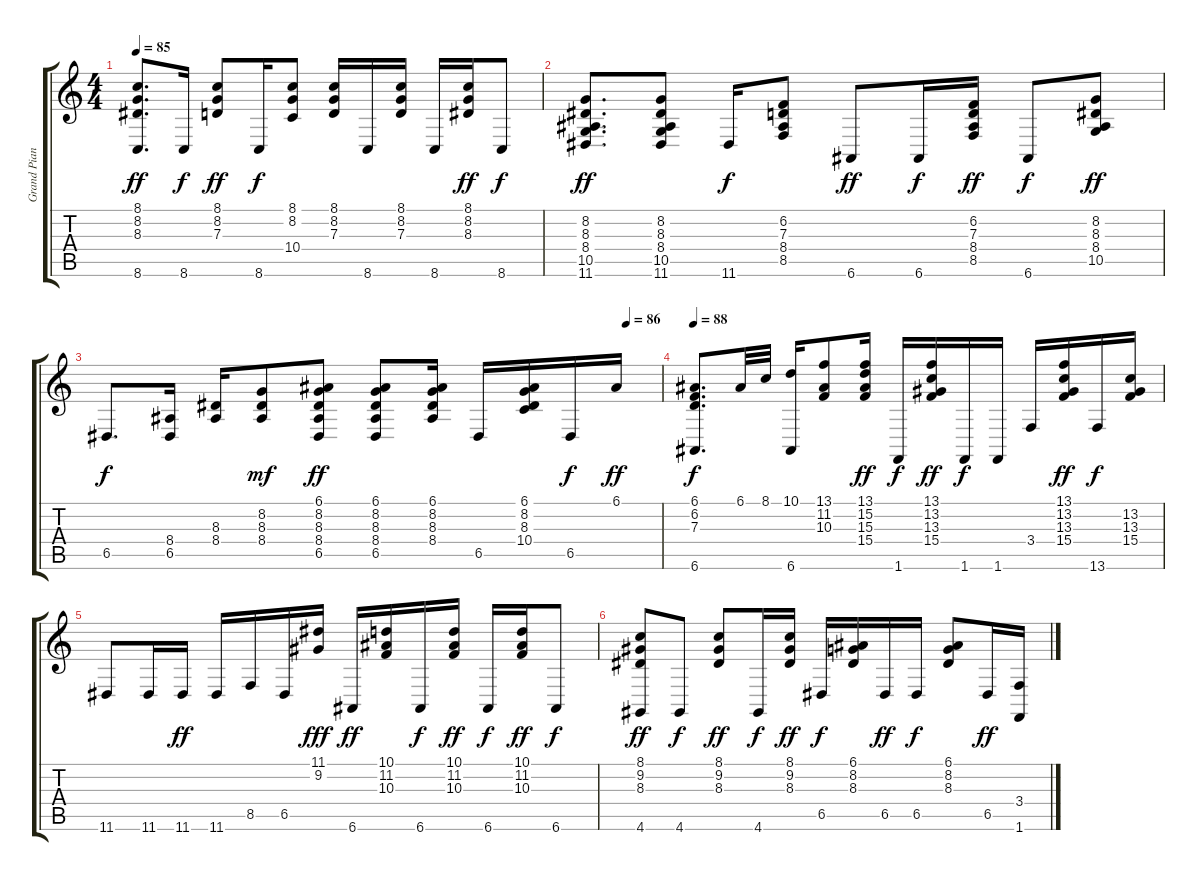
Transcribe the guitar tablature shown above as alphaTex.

\track ("Grand Piano" "Grand Pian") {instrument acousticgrandpiano}
\staff {score tabs}
\tuning (E4 B3 G3 D3 A2 E2) {hide}
\ts (4 4)
\tempo 85
\clef g2
\ks c
(8.1 8.2 8.3 8.6).8{d dy ff} 8.6.16{dy f} (8.1 8.2 7.3).8{dy ff} 8.6.16{dy f} (8.1 8.2 10.4).8 (8.1 8.2 7.3).16 8.6.16 (8.1 8.2 7.3).16 8.6.16 (8.1 8.2 8.3).16{dy ff} 8.6.8{dy f} |
(8.2 8.3 8.4 10.5 11.6).8{d dy ff} (8.2 8.3 8.4 10.5 11.6).8 11.6.16{dy f} (6.2 7.3 8.4 8.5).8 6.6.8{dy ff} 6.6.16{dy f} (6.2 7.3 8.4 8.5).16{dy ff} 6.6.8{dy f} (8.2 8.3 8.4 10.5).8{dy ff} |
\tempo (86 0.9375)
6.5.8{d dy f} (8.4 6.5).16 (8.3 8.4).16 (8.2 8.3 8.4).8{dy mf} (6.1 8.2 8.3 8.4 6.5).8{dy ff} (6.1 8.2 8.3 8.4 6.5).8 (6.1 8.2 8.3 8.4).16 6.5.16 (6.1 8.2 8.3 10.4).16 6.5.16{dy f} 6.1.16{dy ff} |
\tempo 88
(6.1 6.2 7.3 6.6).8{d dy f} 6.1.32 8.1.32 (10.1 6.6).16 (13.1 11.2 10.3).8 (13.1 15.2 15.3 15.4).16{dy ff} 1.6.16{dy f} (13.1 13.2 13.3 15.4).16{dy ff} 1.6.16{dy f} 1.6.16 3.4.16 (13.1 13.2 13.3 15.4).16{dy ff} 13.6.16{dy f} (13.2 13.3 15.4).16 |
11.6.8 11.6.16 11.6.16{dy ff} 11.6.16 8.5.16 6.5.16 (11.1 9.2).16{dy fff} 6.6.16{dy ff} (10.1 11.2 10.3).16 6.6.16{dy f} (10.1 11.2 10.3).16{dy ff} 6.6.16{dy f} (10.1 11.2 10.3).16{dy ff} 6.6.8{dy f} |
(8.1 9.2 8.3 4.6).8{dy ff} 4.6.8{dy f} (8.1 9.2 8.3).8{dy ff} 4.6.16{dy f} (8.1 9.2 8.3).16{dy ff} 6.5.16{dy f} (6.1 8.2 8.3).16 6.5.16{dy ff} 6.5.16{dy f} (6.1 8.2 8.3).8 6.5.16{dy ff} (3.4 1.6).16
